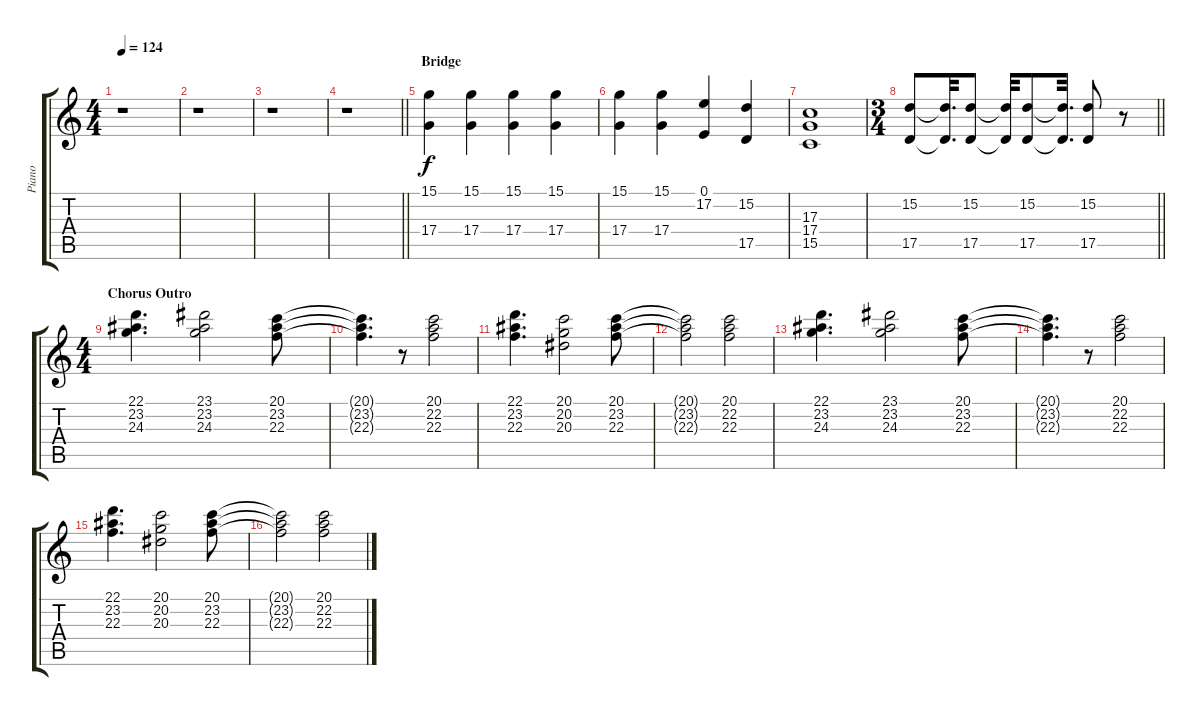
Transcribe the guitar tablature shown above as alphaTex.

\track ("Piano" "Piano") {instrument electricgrandpiano}
\staff {score tabs}
\tuning (E4 B3 G3 D3 A2 E2) {hide}
\ts (4 4)
\tempo 124
\clef g2
\ks c
r.1{dy f} |
r.1 |
r.1 |
\barLineRight lightlight
r.1 |
\section ("" "Bridge")
(15.1 17.4).4 (15.1 17.4).4 (15.1 17.4).4 (15.1 17.4).4 |
(15.1 17.4).4 (15.1 17.4).4 (0.1 17.2).4 (15.2 17.5).4 |
(17.3 17.4 15.5).1 |
\ts (3 4)
\barLineRight lightlight
(15.2 17.5).8 (15.2{t} 17.5{t}).32{d} (15.2 17.5).8 (15.2{t} 17.5{t}).32 (15.2 17.5).8 (15.2{t} 17.5{t}).32{d} (15.2 17.5).8 r.8 |
\ts (4 4)
\section ("" "Chorus Outro")
(22.1 23.2 24.3).4{d} (23.1 23.2 24.3).2 (20.1 23.2 22.3).8 |
(20.1{t} 23.2{t} 22.3{t}).4{d} r.8 (20.1 22.2 22.3).2 |
(22.1 23.2 22.3).4{d} (20.1 20.2 20.3).2 (20.1 23.2 22.3).8 |
(20.1{t} 23.2{t} 22.3{t}).2 (20.1 22.2 22.3).2 |
(22.1 23.2 24.3).4{d} (23.1 23.2 24.3).2 (20.1 23.2 22.3).8 |
(20.1{t} 23.2{t} 22.3{t}).4{d} r.8 (20.1 22.2 22.3).2 |
(22.1 23.2 22.3).4{d} (20.1 20.2 20.3).2 (20.1 23.2 22.3).8 |
(20.1{t} 23.2{t} 22.3{t}).2 (20.1 22.2 22.3).2
